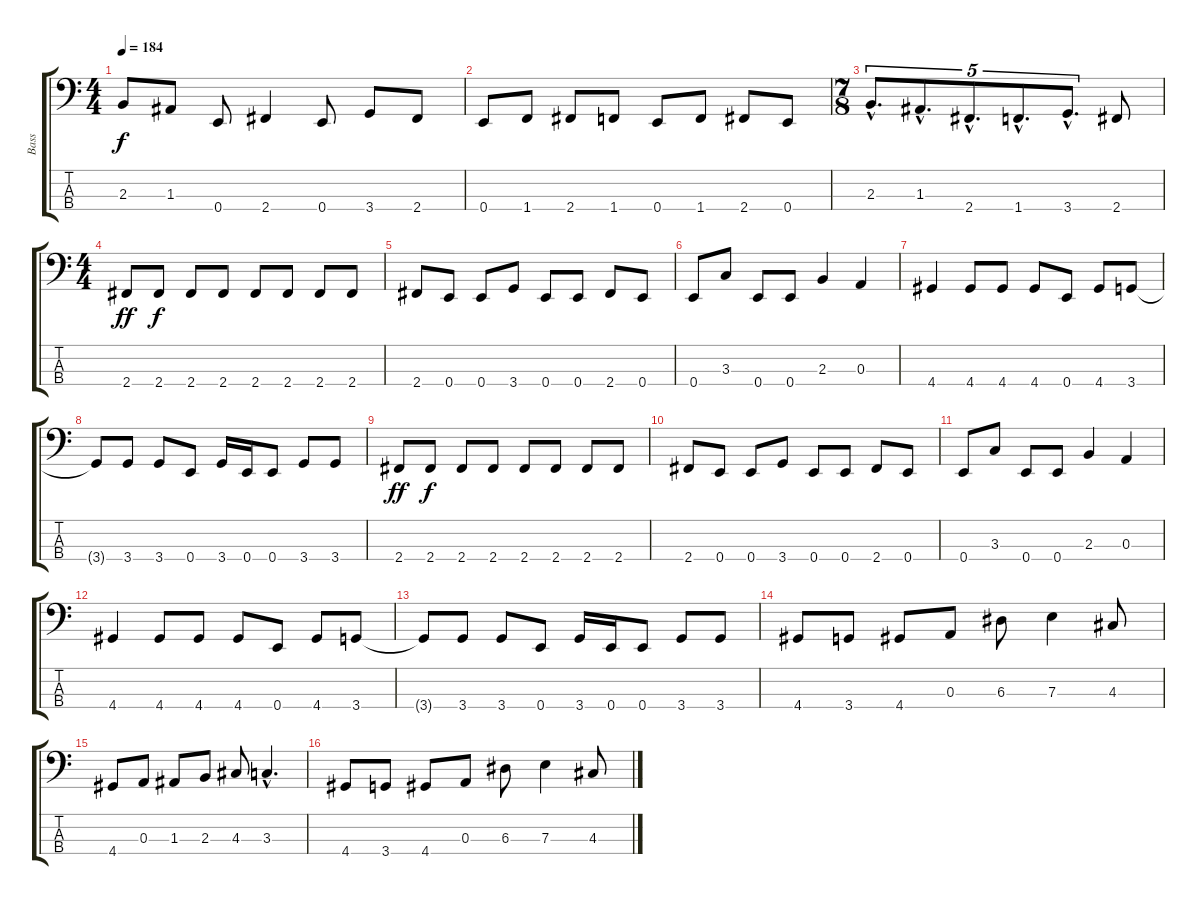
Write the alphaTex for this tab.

\track ("Bass" "Bass") {instrument electricbassfinger}
\staff {score tabs}
\tuning (G2 D2 A1 E1) {hide}
\ts (4 4)
\tempo 184
\clef f4
\ks c
2.3.8{dy f} 1.3.8 0.4.8 2.4.4 0.4.8 3.4.8 2.4.8 |
0.4.8 1.4.8 2.4.8 1.4.8 0.4.8 1.4.8 2.4.8 0.4.8 |
\ts (7 8)
2.3{hac}.8{d tu (5 4)} 1.3{hac}.8{d tu (5 4)} 2.4{hac}.8{d tu (5 4)} 1.4{hac}.8{d tu (5 4)} 3.4{hac}.8{d tu (5 4)} 2.4.8 |
\ts (4 4)
2.4.8{dy ff} 2.4.8{dy f} 2.4.8 2.4.8 2.4.8 2.4.8 2.4.8 2.4.8 |
2.4.8 0.4.8 0.4.8 3.4.8 0.4.8 0.4.8 2.4.8 0.4.8 |
0.4.8 3.3.8 0.4.8 0.4.8 2.3.4 0.3.4 |
4.4.4 4.4.8 4.4.8 4.4.8 0.4.8 4.4.8 3.4.8 |
3.4{t}.8 3.4.8 3.4.8 0.4.8 3.4.16 0.4.16 0.4.8 3.4.8 3.4.8 |
2.4.8{dy ff} 2.4.8{dy f} 2.4.8 2.4.8 2.4.8 2.4.8 2.4.8 2.4.8 |
2.4.8 0.4.8 0.4.8 3.4.8 0.4.8 0.4.8 2.4.8 0.4.8 |
0.4.8 3.3.8 0.4.8 0.4.8 2.3.4 0.3.4 |
4.4.4 4.4.8 4.4.8 4.4.8 0.4.8 4.4.8 3.4.8 |
3.4{t}.8 3.4.8 3.4.8 0.4.8 3.4.16 0.4.16 0.4.8 3.4.8 3.4.8 |
4.4.8 3.4.8 4.4.8 0.3.8 6.3.8 7.3.4 4.3.8 |
4.4.8 0.3.8 1.3.8 2.3.8 4.3.8 3.3{hac}.4{d} |
4.4.8 3.4.8 4.4.8 0.3.8 6.3.8 7.3.4 4.3.8
